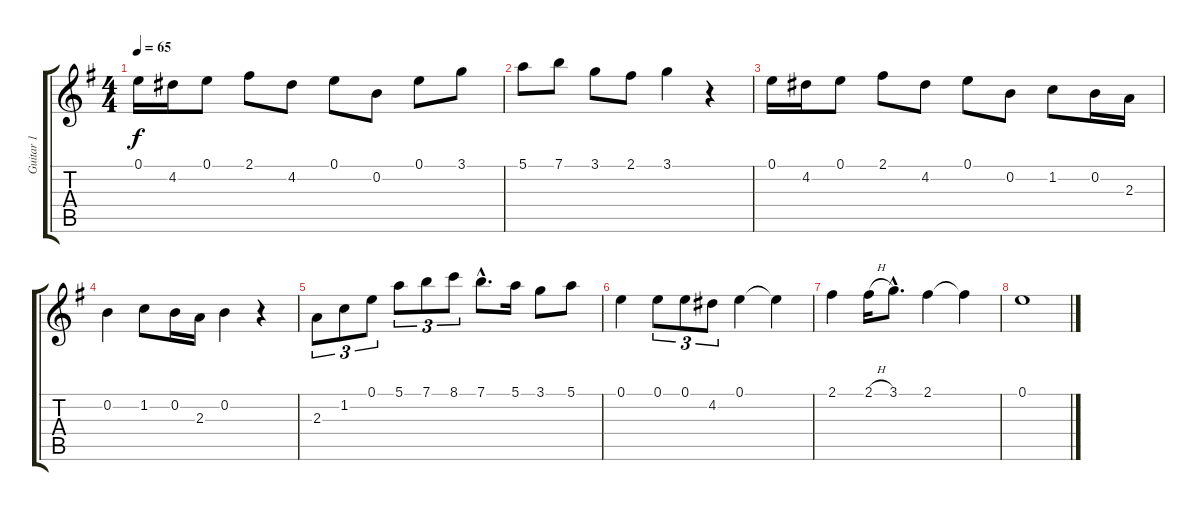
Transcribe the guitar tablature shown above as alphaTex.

\track ("Guitar 1" "Guitar 1") {instrument acousticguitarsteel}
\staff {score tabs}
\tuning (E4 B3 G3 D3 A2 E2) {hide}
\ts (4 4)
\tempo 65
\clef g2
\ks eminor
0.1.16{dy f} 4.2.16 0.1.8 2.1.8 4.2.8 0.1.8 0.2.8 0.1.8 3.1.8 |
5.1.8 7.1.8 3.1.8 2.1.8 3.1.4 r.4 |
0.1.16 4.2.16 0.1.8 2.1.8 4.2.8 0.1.8 0.2.8 1.2.8 0.2.16 2.3.16 |
0.2.4 1.2.8 0.2.16 2.3.16 0.2.4 r.4 |
2.3.8{tu (3 2)} 1.2.8{tu (3 2)} 0.1.8{tu (3 2)} 5.1.8{tu (3 2)} 7.1.8{tu (3 2)} 8.1.8{tu (3 2)} 7.1{hac}.8{d} 5.1.16 3.1.8 5.1.8 |
0.1.4 0.1.8{tu (3 2)} 0.1.8{tu (3 2)} 4.2.8{tu (3 2)} 0.1.4 0.1{t}.4 |
2.1.4 2.1{h}.16 3.1{hac}.8{d} 2.1.4 2.1{t}.4 |
0.1.1
